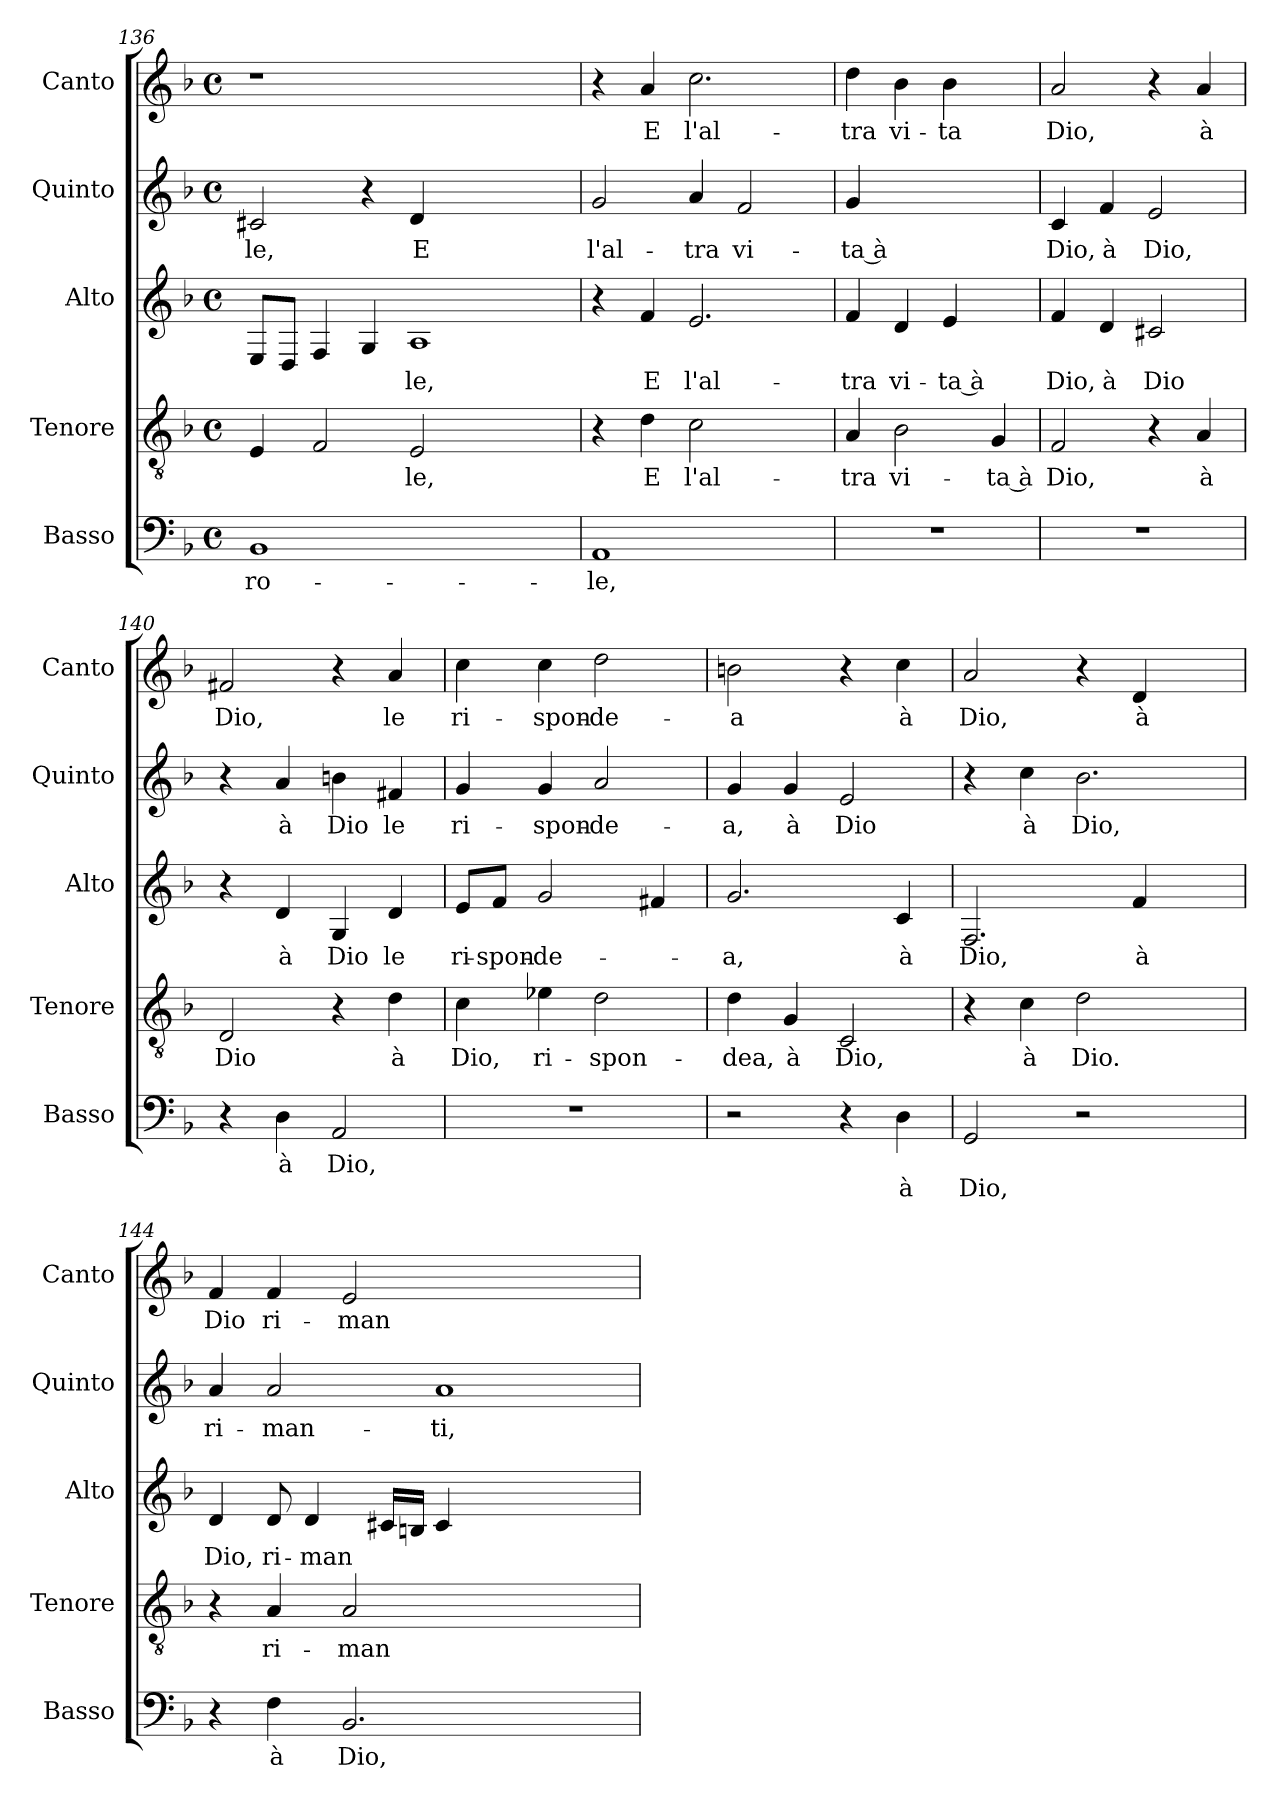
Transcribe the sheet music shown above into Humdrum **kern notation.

**kern	**text	**text	**kern	**text	**kern	**text	**kern	**text	**kern	**text
*part5	*part5	*part5	*part4	*part4	*part3	*part3	*part2	*part2	*part1	*part1
*staff5	*staff5	*staff5	*staff4	*staff4	*staff3	*staff3	*staff2	*staff2	*staff1	*staff1
*I"Basso	*	*	*I"Tenore	*	*I"Alto	*	*I"Quinto	*	*I"Canto	*
*I'Basso	*	*	*I'Tenore	*	*I'Alto	*	*I'Quinto	*	*I'Canto	*
*clefF4	*	*	*clefGv2	*	*clefG2	*	*clefG2	*	*clefG2	*
*k[b-]	*	*	*k[b-]	*	*k[b-]	*	*k[b-]	*	*k[b-]	*
*F:	*	*	*F:	*	*F:	*	*F:	*	*F:	*
*M4/4	*	*	*M4/4	*	*M4/4	*	*M4/4	*	*M4/4	*
*met(c)	*	*	*met(c)	*	*met(c)	*	*met(c)	*	*met(c)	*
=136	=136	=136	=136	=136	=136	=136	=136	=136	=136	=136
!	!LO:LY:b	!	!	!	!	!	!	!LO:LY:b	!	!
1BB-	-ro-	.	4E/	.	8E/L	.	2c#X/	-le,	1r	.
.	.	.	.	.	8D/J	.	.	.	.	.
.	.	.	2F/	.	4F/	.	.	.	.	.
.	.	.	.	.	4G/	.	4r	.	.	.
!	!	!	!	!LO:LY:b	!	!LO:LY:b	!	!LO:LY:b	!	!
.	.	.	2E/	-le,	1A	-le,	4d/	E	.	.
2.ryy	.	.	.	.	.	.	2.ryy	.	2.ryy	.
.	.	.	2ryy	.	.	.	.	.	.	.
!!LO:LB:g=z
=137	=137	=137	=137	=137	=137	=137	=137	=137	=137	=137
!	!LO:LY:b	!	!	!	!	!	!	!LO:LY:b	!	!
1AA	-le,	.	4r	.	4r	.	2g/	l'al-	4r	.
!	!	!	!	!LO:LY:b	!	!LO:LY:b	!	!	!	!LO:LY:b
.	.	.	4d\	E	4f/	E	.	.	4a/	E
!	!	!	!	!LO:LY:b	!	!LO:LY:b	!	!LO:LY:b	!	!LO:LY:b
.	.	.	2c\	l'al-	2.e/	l'al-	4a/	-tra	2.cc\	l'al-
!	!	!	!	!	!	!	!	!LO:LY:b	!	!
.	.	.	.	.	.	.	2f/	vi-	.	.
4ryy	.	.	4ryy	.	.	.	.	.	.	.
=138	=138	=138	=138	=138	=138	=138	=138	=138	=138	=138
!	!	!	!	!LO:LY:b	!	!LO:LY:b	!	!LO:LY:b	!	!LO:LY:b
1r	.	.	4A/	-tra	4f/	-tra	4g/	-ta à	4dd\	-tra
!	!	!	!	!LO:LY:b	!	!LO:LY:b	!	!	!	!LO:LY:b
.	.	.	2B-\	vi-	4d/	vi-	2.ryy	.	4b-\	vi-
!	!	!	!	!	!	!LO:LY:b	!	!	!	!LO:LY:b
.	.	.	.	.	4e/	-ta à	.	.	4b-\	-ta
!	!	!	!	!LO:LY:b	!	!	!	!	!	!
.	.	.	4G/	-ta à	4ryy	.	.	.	4ryy	.
!!LO:PB:g=z
=139	=139	=139	=139	=139	=139	=139	=139	=139	=139	=139
!	!	!	!	!LO:LY:b	!	!LO:LY:b	!	!LO:LY:b	!	!LO:LY:b
1r	.	.	2F/	Dio,	4f/	Dio,	4c/	Dio,	2a/	Dio,
!	!	!	!	!	!	!LO:LY:b	!	!LO:LY:b	!	!
.	.	.	.	.	4d/	à	4f/	à	.	.
!	!	!	!	!	!	!LO:LY:b	!	!LO:LY:b	!	!
.	.	.	4r	.	2c#X/	Dio	2e/	Dio,	4r	.
!	!	!	!	!LO:LY:b	!	!	!	!	!	!LO:LY:b
.	.	.	4A/	à	.	.	.	.	4a/	à
!!LO:LB:g=z
=140	=140	=140	=140	=140	=140	=140	=140	=140	=140	=140
!	!	!	!	!LO:LY:b	!	!	!	!	!	!LO:LY:b
4r	.	.	2D/	Dio	4r	.	4r	.	2f#X/	Dio,
!	!LO:LY:b	!	!	!	!	!LO:LY:b	!	!LO:LY:b	!	!
4D\	à	.	.	.	4d/	à	4a/	à	.	.
!	!LO:LY:b	!	!	!	!	!LO:LY:b	!	!LO:LY:b	!	!
2AA/	Dio,	.	4r	.	4G/	Dio	4bn\	Dio	4r	.
!	!	!	!	!LO:LY:b	!	!LO:LY:b	!	!LO:LY:b	!	!LO:LY:b
.	.	.	4d\	à	4d/	le	4f#X/	le	4a/	le
=141	=141	=141	=141	=141	=141	=141	=141	=141	=141	=141
!	!	!	!	!LO:LY:b	!	!LO:LY:b	!	!LO:LY:b	!	!LO:LY:b
1r	.	.	4c\	Dio,	8e/L	ri-	4g/	ri-	4cc\	ri-
!	!	!	!	!	!	!LO:LY:b	!	!	!	!
.	.	.	.	.	8f/J	-spon-	.	.	.	.
!	!	!	!	!LO:LY:b	!	!LO:LY:b	!	!LO:LY:b	!	!LO:LY:b
.	.	.	4e-X\	ri-	2g/	-de-	4g/	-spon-	4cc\	-spon-
!	!	!	!	!LO:LY:b	!	!	!	!LO:LY:b	!	!LO:LY:b
.	.	.	2d\	-spon-	.	.	2a/	-de-	2dd\	-de-
.	.	.	.	.	4f#X/	.	.	.	.	.
=142	=142	=142	=142	=142	=142	=142	=142	=142	=142	=142
!	!	!	!	!LO:LY:b	!	!LO:LY:b	!	!LO:LY:b	!	!LO:LY:b
2r	.	.	4d\	-dea,	2.g/	-a,	4g/	-a,	2bn\	-a
!	!	!	!	!LO:LY:b	!	!	!	!LO:LY:b	!	!
.	.	.	4G/	à	.	.	4g/	à	.	.
!	!	!	!	!LO:LY:b	!	!	!	!LO:LY:b	!	!
4r	.	.	2C/	Dio,	.	.	2e/	Dio	4r	.
!	!	!LO:LY:b	!	!	!	!LO:LY:b	!	!	!	!LO:LY:b
4D\	.	à	.	.	4c/	à	.	.	4cc\	à
=143	=143	=143	=143	=143	=143	=143	=143	=143	=143	=143
!	!	!LO:LY:b	!	!	!	!LO:LY:b	!	!	!	!LO:LY:b
2GG/	.	Dio,	4r	.	2.F/	Dio,	4r	.	2a/	Dio,
!	!	!	!	!LO:LY:b	!	!	!	!LO:LY:b	!	!
.	.	.	4c\	à	.	.	4cc\	à	.	.
!	!	!	!	!LO:LY:b	!	!	!	!LO:LY:b	!	!
2r	.	.	2d\	Dio.	.	.	2.b-\	Dio,	4r	.
!	!	!	!	!	!	!LO:LY:b	!	!	!	!LO:LY:b
.	.	.	.	.	4f/	à	.	.	4d/	à
4ryy	.	.	4ryy	.	4ryy	.	.	.	4ryy	.
=144	=144	=144	=144	=144	=144	=144	=144	=144	=144	=144
!	!	!	!	!	!	!LO:LY:b	!	!LO:LY:b	!	!LO:LY:b
4r	.	.	4r	.	4d/	Dio,	4a/	ri-	4f/	Dio
!	!LO:LY:b	!	!	!LO:LY:b	!	!LO:LY:b	!	!LO:LY:b	!	!LO:LY:b
4F\	à	.	4A/	ri-	8d/	ri-	2a/	-man-	4f/	ri-
!	!	!	!	!	!	!LO:LY:b	!	!	!	!
.	.	.	.	.	4d/	-man	.	.	.	.
!	!LO:LY:b	!	!	!LO:LY:b	!	!	!	!	!	!LO:LY:b
2.BB-/	Dio,	.	2A/	-man-	.	.	.	.	2e/	-man-
.	.	.	.	.	16c#X/LL	.	.	.	.	.
.	.	.	.	.	16Bn/JJ	.	.	.	.	.
!	!	!	!	!	!	!	!	!LO:LY:b	!	!
.	.	.	.	.	4c#i/	.	1a	-ti,	.	.
.	.	.	2.ryy	.	2.ryy	.	.	.	2.ryy	.
2ryy	.	.	.	.	.	.	.	.	.	.
=	=	=	=	=	=	=	=	=	=	=
*-	*-	*-	*-	*-	*-	*-	*-	*-	*-	*-
